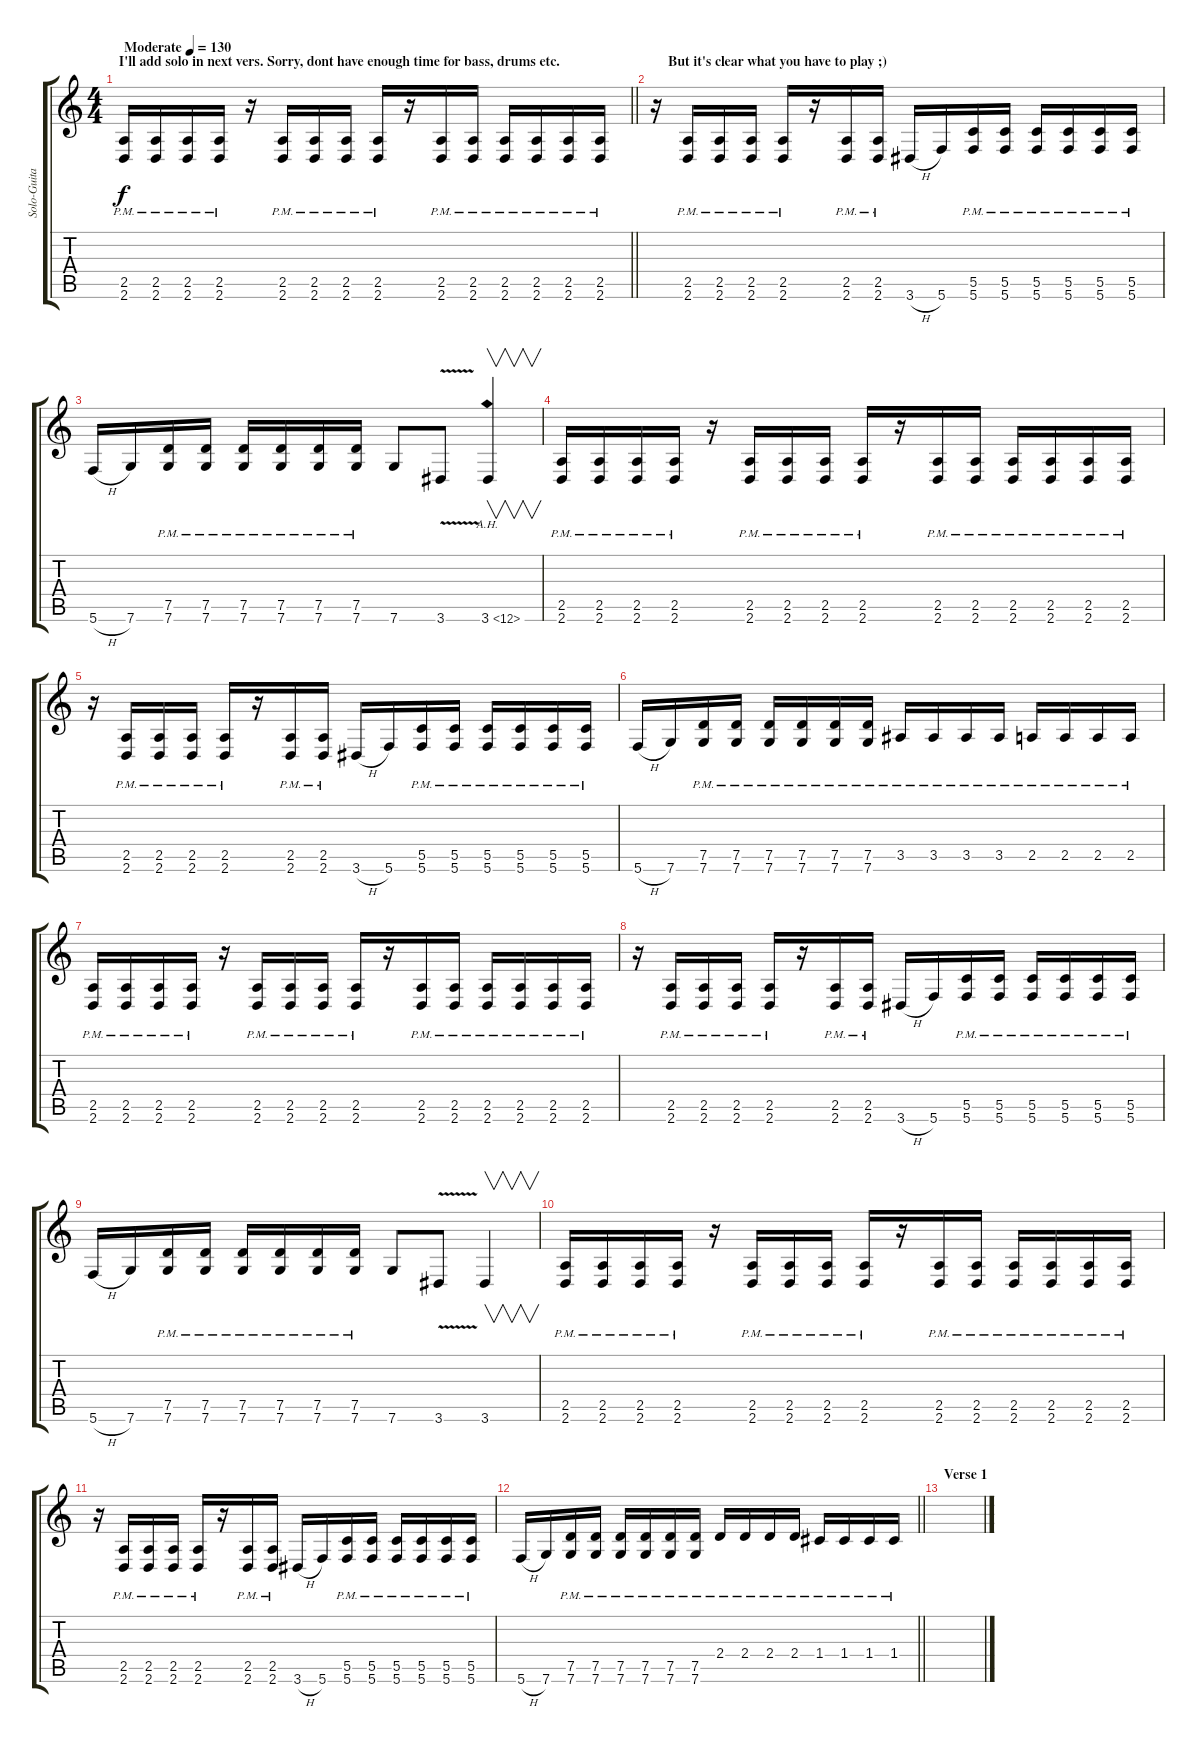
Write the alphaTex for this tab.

\track ("Solo-Guitar" "Solo-Guita") {instrument distortionguitar}
\staff {score tabs}
\tuning (D4 A3 F3 C3 G2 C2) {hide}
\ts (4 4)
\section ("" "I'll add solo in next vers. Sorry, dont have enough time for bass, drums etc.")
\tempo (130 "Moderate")
\clef g2
\barLineRight lightlight
\ks c
(2.5{pm} 2.6{pm}).16{dy f instrument distortionguitar} (2.5{pm} 2.6{pm}).16 (2.5{pm} 2.6{pm}).16 (2.5{pm} 2.6{pm}).16 r.16 (2.5{pm} 2.6{pm}).16 (2.5{pm} 2.6{pm}).16 (2.5{pm} 2.6{pm}).16 (2.5{pm} 2.6{pm}).16 r.16 (2.5{pm} 2.6{pm}).16 (2.5{pm} 2.6{pm}).16 (2.5{pm} 2.6{pm}).16 (2.5{pm} 2.6{pm}).16 (2.5{pm} 2.6{pm}).16 (2.5{pm} 2.6{pm}).16 |
\section ("" "     But it's clear what you have to play ;)")
r.16 (2.5{pm} 2.6{pm}).16 (2.5{pm} 2.6{pm}).16 (2.5{pm} 2.6{pm}).16 (2.5{pm} 2.6{pm}).16 r.16 (2.5{pm} 2.6{pm}).16 (2.5{pm} 2.6{pm}).16 3.6{h}.16 5.6.16 (5.5{pm} 5.6{pm}).16 (5.5{pm} 5.6{pm}).16 (5.5{pm} 5.6{pm}).16 (5.5{pm} 5.6{pm}).16 (5.5{pm} 5.6{pm}).16 (5.5{pm} 5.6{pm}).16 |
5.6{h}.16 7.6.16 (7.5{pm} 7.6{pm}).16 (7.5{pm} 7.6{pm}).16 (7.5{pm} 7.6{pm}).16 (7.5{pm} 7.6{pm}).16 (7.5{pm} 7.6{pm}).16 (7.5{pm} 7.6{pm}).16 7.6.8 3.6{v}.8 3.6{ah 9}.4{v} |
(2.5{pm} 2.6{pm}).16 (2.5{pm} 2.6{pm}).16 (2.5{pm} 2.6{pm}).16 (2.5{pm} 2.6{pm}).16 r.16 (2.5{pm} 2.6{pm}).16 (2.5{pm} 2.6{pm}).16 (2.5{pm} 2.6{pm}).16 (2.5{pm} 2.6{pm}).16 r.16 (2.5{pm} 2.6{pm}).16 (2.5{pm} 2.6{pm}).16 (2.5{pm} 2.6{pm}).16 (2.5{pm} 2.6{pm}).16 (2.5{pm} 2.6{pm}).16 (2.5{pm} 2.6{pm}).16 |
r.16 (2.5{pm} 2.6{pm}).16 (2.5{pm} 2.6{pm}).16 (2.5{pm} 2.6{pm}).16 (2.5{pm} 2.6{pm}).16 r.16 (2.5{pm} 2.6{pm}).16 (2.5{pm} 2.6{pm}).16 3.6{h}.16 5.6.16 (5.5{pm} 5.6{pm}).16 (5.5{pm} 5.6{pm}).16 (5.5{pm} 5.6{pm}).16 (5.5{pm} 5.6{pm}).16 (5.5{pm} 5.6{pm}).16 (5.5{pm} 5.6{pm}).16 |
5.6{h}.16 7.6.16 (7.5{pm} 7.6{pm}).16 (7.5{pm} 7.6{pm}).16 (7.5{pm} 7.6{pm}).16 (7.5{pm} 7.6{pm}).16 (7.5{pm} 7.6{pm}).16 (7.5{pm} 7.6{pm}).16 3.5{pm}.16 3.5{pm}.16 3.5{pm}.16 3.5{pm}.16 2.5{pm}.16 2.5{pm}.16 2.5{pm}.16 2.5{pm}.16 |
(2.5{pm} 2.6{pm}).16 (2.5{pm} 2.6{pm}).16 (2.5{pm} 2.6{pm}).16 (2.5{pm} 2.6{pm}).16 r.16 (2.5{pm} 2.6{pm}).16 (2.5{pm} 2.6{pm}).16 (2.5{pm} 2.6{pm}).16 (2.5{pm} 2.6{pm}).16 r.16 (2.5{pm} 2.6{pm}).16 (2.5{pm} 2.6{pm}).16 (2.5{pm} 2.6{pm}).16 (2.5{pm} 2.6{pm}).16 (2.5{pm} 2.6{pm}).16 (2.5{pm} 2.6{pm}).16 |
r.16 (2.5{pm} 2.6{pm}).16 (2.5{pm} 2.6{pm}).16 (2.5{pm} 2.6{pm}).16 (2.5{pm} 2.6{pm}).16 r.16 (2.5{pm} 2.6{pm}).16 (2.5{pm} 2.6{pm}).16 3.6{h}.16 5.6.16 (5.5{pm} 5.6{pm}).16 (5.5{pm} 5.6{pm}).16 (5.5{pm} 5.6{pm}).16 (5.5{pm} 5.6{pm}).16 (5.5{pm} 5.6{pm}).16 (5.5{pm} 5.6{pm}).16 |
5.6{h}.16 7.6.16 (7.5{pm} 7.6{pm}).16 (7.5{pm} 7.6{pm}).16 (7.5{pm} 7.6{pm}).16 (7.5{pm} 7.6{pm}).16 (7.5{pm} 7.6{pm}).16 (7.5{pm} 7.6{pm}).16 7.6.8 3.6{v}.8 3.6.4{v} |
(2.5{pm} 2.6{pm}).16 (2.5{pm} 2.6{pm}).16 (2.5{pm} 2.6{pm}).16 (2.5{pm} 2.6{pm}).16 r.16 (2.5{pm} 2.6{pm}).16 (2.5{pm} 2.6{pm}).16 (2.5{pm} 2.6{pm}).16 (2.5{pm} 2.6{pm}).16 r.16 (2.5{pm} 2.6{pm}).16 (2.5{pm} 2.6{pm}).16 (2.5{pm} 2.6{pm}).16 (2.5{pm} 2.6{pm}).16 (2.5{pm} 2.6{pm}).16 (2.5{pm} 2.6{pm}).16 |
r.16 (2.5{pm} 2.6{pm}).16 (2.5{pm} 2.6{pm}).16 (2.5{pm} 2.6{pm}).16 (2.5{pm} 2.6{pm}).16 r.16 (2.5{pm} 2.6{pm}).16 (2.5{pm} 2.6{pm}).16 3.6{h}.16 5.6.16 (5.5{pm} 5.6{pm}).16 (5.5{pm} 5.6{pm}).16 (5.5{pm} 5.6{pm}).16 (5.5{pm} 5.6{pm}).16 (5.5{pm} 5.6{pm}).16 (5.5{pm} 5.6{pm}).16 |
\barLineRight lightlight
5.6{h}.16 7.6.16 (7.5{pm} 7.6{pm}).16 (7.5{pm} 7.6{pm}).16 (7.5{pm} 7.6{pm}).16 (7.5{pm} 7.6{pm}).16 (7.5{pm} 7.6{pm}).16 (7.5{pm} 7.6{pm}).16 2.4{pm}.16 2.4{pm}.16 2.4{pm}.16 2.4{pm}.16 1.4{pm}.16 1.4{pm}.16 1.4{pm}.16 1.4{pm}.16 |
\section ("" "Verse 1")
